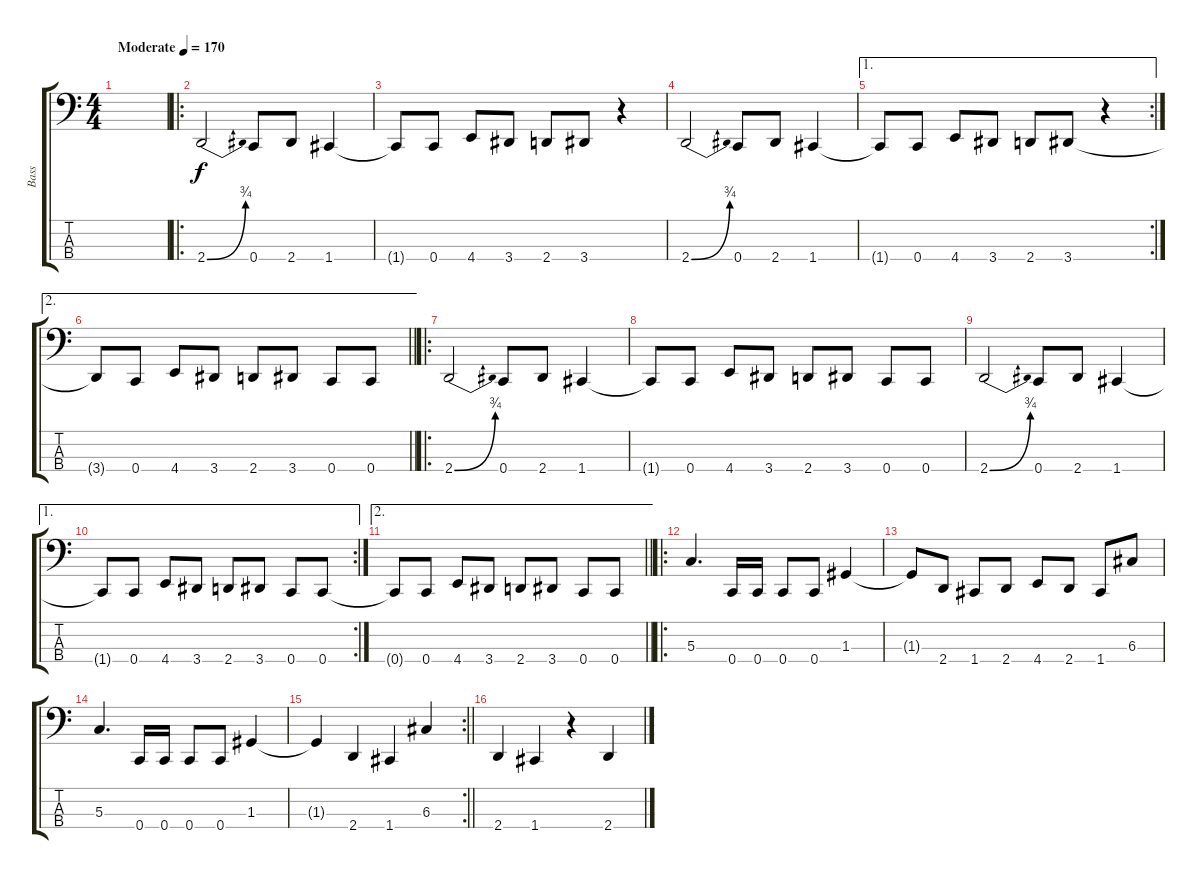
\track ("Bass" "Bass") {instrument electricbassfinger}
\staff {score tabs}
\tuning (F2 C2 G1 C1) {hide}
\ts (4 4)
\tempo (170 "Moderate")
\clef f4
\ks c
|
\ro
2.4{be (bend 0 0 60 3)}.2 0.4.8 2.4.8 1.4.4 |
1.4{t}.8 0.4.8 4.4.8 3.4.8 2.4.8 3.4.8 r.4 |
2.4{be (bend 0 0 60 3)}.2 0.4.8 2.4.8 1.4.4 |
\ae 1
\rc 2
1.4{t}.8 0.4.8 4.4.8 3.4.8 2.4.8 3.4.8 r.4 |
\ae 2
\barLineRight lightlight
3.4{t}.8 0.4.8 4.4.8 3.4.8 2.4.8 3.4.8 0.4.8 0.4.8 |
\ro
\section ("" "")
2.4{be (bend 0 0 60 3)}.2 0.4.8 2.4.8 1.4.4 |
1.4{t}.8 0.4.8 4.4.8 3.4.8 2.4.8 3.4.8 0.4.8 0.4.8 |
2.4{be (bend 0 0 60 3)}.2 0.4.8 2.4.8 1.4.4 |
\ae 1
\rc 2
1.4{t}.8 0.4.8 4.4.8 3.4.8 2.4.8 3.4.8 0.4.8 0.4.8 |
\ae 2
\barLineRight lightlight
0.4{t}.8 0.4.8 4.4.8 3.4.8 2.4.8 3.4.8 0.4.8 0.4.8 |
\ro
\section ("" "")
5.3.4{d} 0.4.16 0.4.16 0.4.8 0.4.8 1.3.4 |
1.3{t}.8 2.4.8 1.4.8 2.4.8 4.4.8 2.4.8 1.4.8 6.3.8 |
5.3.4{d} 0.4.16 0.4.16 0.4.8 0.4.8 1.3.4 |
\rc 2
\barLineRight lightlight
1.3{t}.4 2.4.4 1.4.4 6.3.4 |
\section ("" "")
2.4.4 1.4.4 r.4 2.4.4
